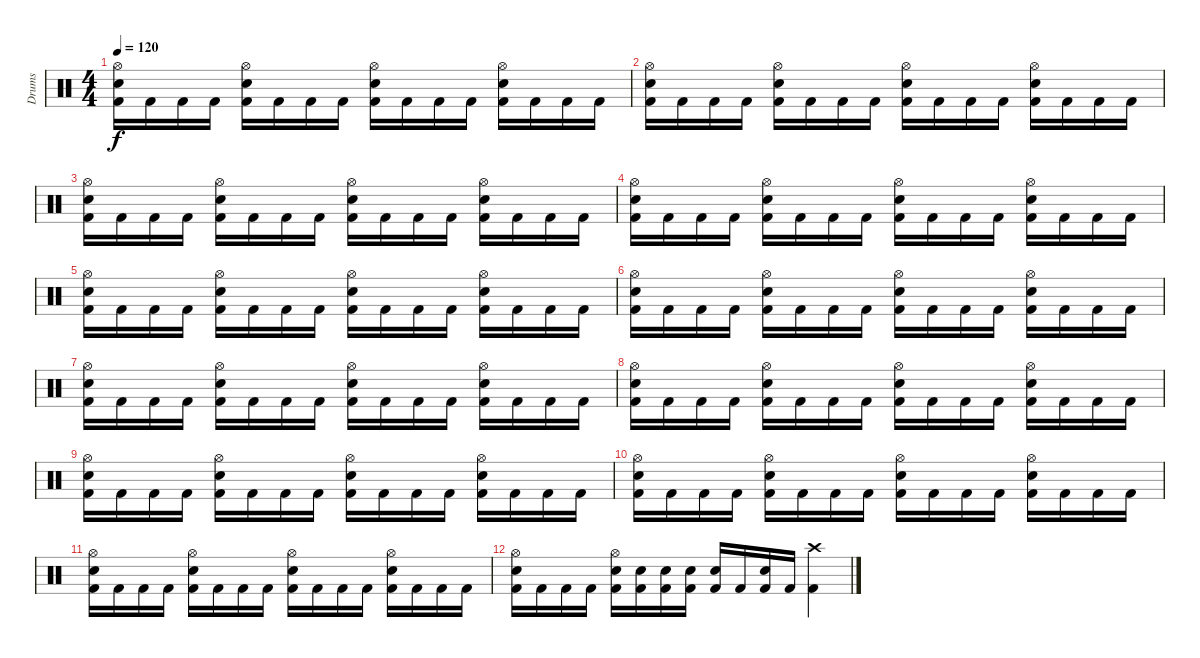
\track ("Drums" "Drums") {instrument percussion}
\staff {score}
\articulation defaults
\ts (4 4)
\tempo 120
\clef neutral
\ks c
("Hi-Hat (open)" "Snare (hit) 2" "Kick (hit) 2").16{dy f} "Kick (hit) 2".16 "Kick (hit) 2".16 "Kick (hit) 2".16 ("Hi-Hat (open)" "Electric Snare (hit)" "Kick (hit) 2").16 "Kick (hit) 2".16 "Kick (hit) 2".16 "Kick (hit) 2".16 ("Hi-Hat (open)" "Snare (hit) 2" "Kick (hit) 2").16 "Kick (hit) 2".16 "Kick (hit) 2".16 "Kick (hit) 2".16 ("Hi-Hat (open)" "Electric Snare (hit)" "Kick (hit) 2").16 "Kick (hit) 2".16 "Kick (hit) 2".16 "Kick (hit) 2".16 |
("Hi-Hat (open)" "Snare (hit) 2" "Kick (hit) 2").16 "Kick (hit) 2".16 "Kick (hit) 2".16 "Kick (hit) 2".16 ("Hi-Hat (open)" "Electric Snare (hit)" "Kick (hit) 2").16 "Kick (hit) 2".16 "Kick (hit) 2".16 "Kick (hit) 2".16 ("Hi-Hat (open)" "Snare (hit) 2" "Kick (hit) 2").16 "Kick (hit) 2".16 "Kick (hit) 2".16 "Kick (hit) 2".16 ("Hi-Hat (open)" "Electric Snare (hit)" "Kick (hit) 2").16 "Kick (hit) 2".16 "Kick (hit) 2".16 "Kick (hit) 2".16 |
("Hi-Hat (open)" "Snare (hit) 2" "Kick (hit) 2").16 "Kick (hit) 2".16 "Kick (hit) 2".16 "Kick (hit) 2".16 ("Hi-Hat (open)" "Electric Snare (hit)" "Kick (hit) 2").16 "Kick (hit) 2".16 "Kick (hit) 2".16 "Kick (hit) 2".16 ("Hi-Hat (open)" "Snare (hit) 2" "Kick (hit) 2").16 "Kick (hit) 2".16 "Kick (hit) 2".16 "Kick (hit) 2".16 ("Hi-Hat (open)" "Electric Snare (hit)" "Kick (hit) 2").16 "Kick (hit) 2".16 "Kick (hit) 2".16 "Kick (hit) 2".16 |
("Hi-Hat (open)" "Snare (hit) 2" "Kick (hit) 2").16 "Kick (hit) 2".16 "Kick (hit) 2".16 "Kick (hit) 2".16 ("Hi-Hat (open)" "Electric Snare (hit)" "Kick (hit) 2").16 "Kick (hit) 2".16 "Kick (hit) 2".16 "Kick (hit) 2".16 ("Hi-Hat (open)" "Snare (hit) 2" "Kick (hit) 2").16 "Kick (hit) 2".16 "Kick (hit) 2".16 "Kick (hit) 2".16 ("Hi-Hat (open)" "Electric Snare (hit)" "Kick (hit) 2").16 "Kick (hit) 2".16 "Kick (hit) 2".16 "Kick (hit) 2".16 |
("Hi-Hat (open)" "Snare (hit) 2" "Kick (hit) 2").16 "Kick (hit) 2".16 "Kick (hit) 2".16 "Kick (hit) 2".16 ("Hi-Hat (open)" "Electric Snare (hit)" "Kick (hit) 2").16 "Kick (hit) 2".16 "Kick (hit) 2".16 "Kick (hit) 2".16 ("Hi-Hat (open)" "Snare (hit) 2" "Kick (hit) 2").16 "Kick (hit) 2".16 "Kick (hit) 2".16 "Kick (hit) 2".16 ("Hi-Hat (open)" "Electric Snare (hit)" "Kick (hit) 2").16 "Kick (hit) 2".16 "Kick (hit) 2".16 "Kick (hit) 2".16 |
("Hi-Hat (open)" "Snare (hit) 2" "Kick (hit) 2").16 "Kick (hit) 2".16 "Kick (hit) 2".16 "Kick (hit) 2".16 ("Hi-Hat (open)" "Electric Snare (hit)" "Kick (hit) 2").16 "Kick (hit) 2".16 "Kick (hit) 2".16 "Kick (hit) 2".16 ("Hi-Hat (open)" "Snare (hit) 2" "Kick (hit) 2").16 "Kick (hit) 2".16 "Kick (hit) 2".16 "Kick (hit) 2".16 ("Hi-Hat (open)" "Electric Snare (hit)" "Kick (hit) 2").16 "Kick (hit) 2".16 "Kick (hit) 2".16 "Kick (hit) 2".16 |
("Hi-Hat (open)" "Snare (hit) 2" "Kick (hit) 2").16 "Kick (hit) 2".16 "Kick (hit) 2".16 "Kick (hit) 2".16 ("Hi-Hat (open)" "Electric Snare (hit)" "Kick (hit) 2").16 "Kick (hit) 2".16 "Kick (hit) 2".16 "Kick (hit) 2".16 ("Hi-Hat (open)" "Snare (hit) 2" "Kick (hit) 2").16 "Kick (hit) 2".16 "Kick (hit) 2".16 "Kick (hit) 2".16 ("Hi-Hat (open)" "Electric Snare (hit)" "Kick (hit) 2").16 "Kick (hit) 2".16 "Kick (hit) 2".16 "Kick (hit) 2".16 |
("Hi-Hat (open)" "Snare (hit) 2" "Kick (hit) 2").16 "Kick (hit) 2".16 "Kick (hit) 2".16 "Kick (hit) 2".16 ("Hi-Hat (open)" "Electric Snare (hit)" "Kick (hit) 2").16 "Kick (hit) 2".16 "Kick (hit) 2".16 "Kick (hit) 2".16 ("Hi-Hat (open)" "Snare (hit) 2" "Kick (hit) 2").16 "Kick (hit) 2".16 "Kick (hit) 2".16 "Kick (hit) 2".16 ("Hi-Hat (open)" "Electric Snare (hit)" "Kick (hit) 2").16 "Kick (hit) 2".16 "Kick (hit) 2".16 "Kick (hit) 2".16 |
("Hi-Hat (open)" "Snare (hit) 2" "Kick (hit) 2").16 "Kick (hit) 2".16 "Kick (hit) 2".16 "Kick (hit) 2".16 ("Hi-Hat (open)" "Electric Snare (hit)" "Kick (hit) 2").16 "Kick (hit) 2".16 "Kick (hit) 2".16 "Kick (hit) 2".16 ("Hi-Hat (open)" "Snare (hit) 2" "Kick (hit) 2").16 "Kick (hit) 2".16 "Kick (hit) 2".16 "Kick (hit) 2".16 ("Hi-Hat (open)" "Electric Snare (hit)" "Kick (hit) 2").16 "Kick (hit) 2".16 "Kick (hit) 2".16 "Kick (hit) 2".16 |
("Hi-Hat (open)" "Snare (hit) 2" "Kick (hit) 2").16 "Kick (hit) 2".16 "Kick (hit) 2".16 "Kick (hit) 2".16 ("Hi-Hat (open)" "Electric Snare (hit)" "Kick (hit) 2").16 "Kick (hit) 2".16 "Kick (hit) 2".16 "Kick (hit) 2".16 ("Hi-Hat (open)" "Snare (hit) 2" "Kick (hit) 2").16 "Kick (hit) 2".16 "Kick (hit) 2".16 "Kick (hit) 2".16 ("Hi-Hat (open)" "Electric Snare (hit)" "Kick (hit) 2").16 "Kick (hit) 2".16 "Kick (hit) 2".16 "Kick (hit) 2".16 |
("Hi-Hat (open)" "Snare (hit) 2" "Kick (hit) 2").16 "Kick (hit) 2".16 "Kick (hit) 2".16 "Kick (hit) 2".16 ("Hi-Hat (open)" "Electric Snare (hit)" "Kick (hit) 2").16 "Kick (hit) 2".16 "Kick (hit) 2".16 "Kick (hit) 2".16 ("Hi-Hat (open)" "Snare (hit) 2" "Kick (hit) 2").16 "Kick (hit) 2".16 "Kick (hit) 2".16 "Kick (hit) 2".16 ("Hi-Hat (open)" "Electric Snare (hit)" "Kick (hit) 2").16 "Kick (hit) 2".16 "Kick (hit) 2".16 "Kick (hit) 2".16 |
("Hi-Hat (open)" "Snare (hit) 2" "Kick (hit) 2").16 "Kick (hit) 2".16 "Kick (hit) 2".16 "Kick (hit) 2".16 ("Hi-Hat (open)" "Electric Snare (hit)" "Kick (hit) 2").16 ("Electric Snare (hit)" "Kick (hit) 2").16 ("Electric Snare (hit)" "Kick (hit) 2").16 ("Electric Snare (hit)" "Kick (hit) 2").16 ("Electric Snare (hit)" "Kick (hit) 2").16 "Kick (hit) 2".16 ("Electric Snare (hit)" "Kick (hit) 2").16 "Kick (hit) 2".16 ("Crash high (hit)" "Kick (hit) 2").4
